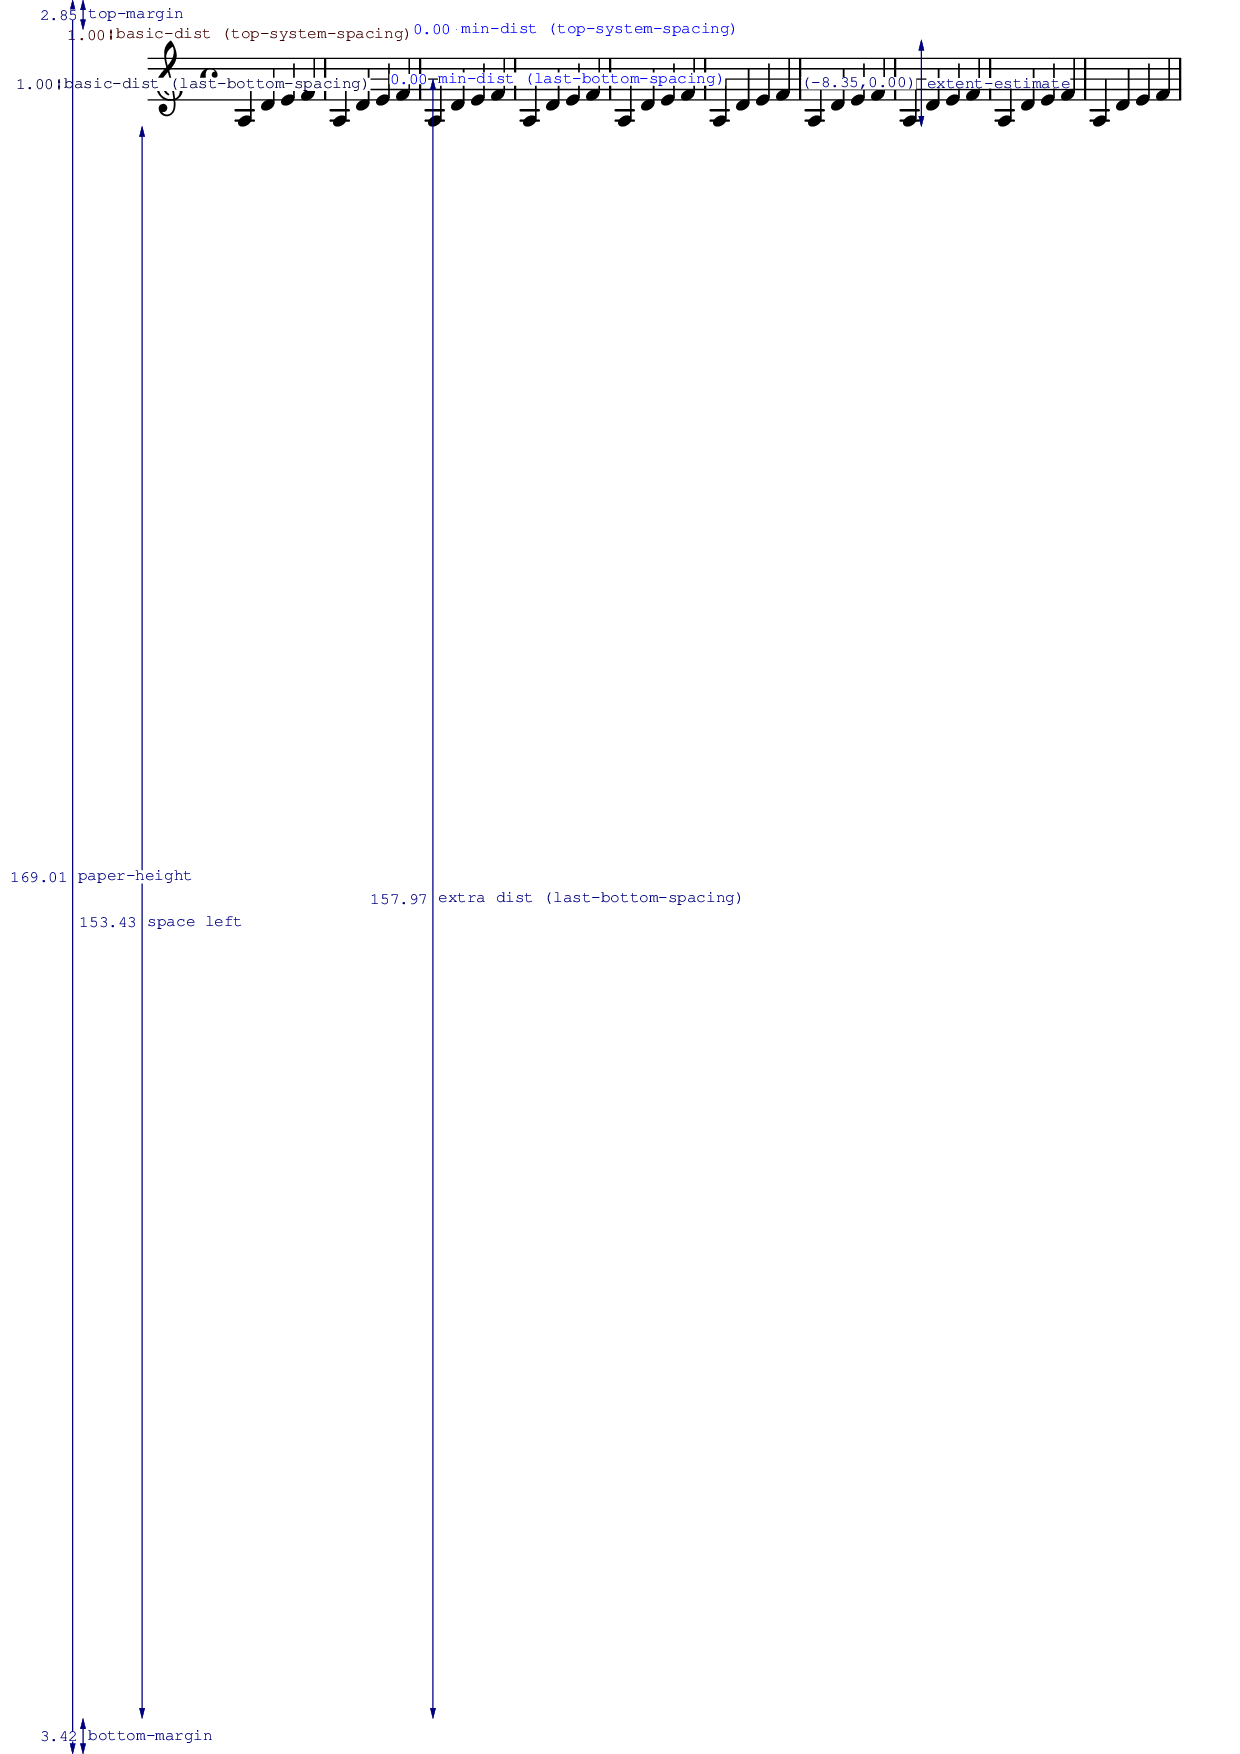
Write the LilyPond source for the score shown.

\version "2.13.38"

\header {
  texidoc = "Setting individual nested paper properties does not
remove existing settings or break spacing annotation."
}

\book {
  \paper {
    annotate-spacing = ##t
    system-system-spacing = #'((space . 12) (minimum-distance . 8))
    system-system-spacing #'padding = #1
  }
  \relative c' {
    \repeat unfold 10 { a4 d e f }
  }
}
